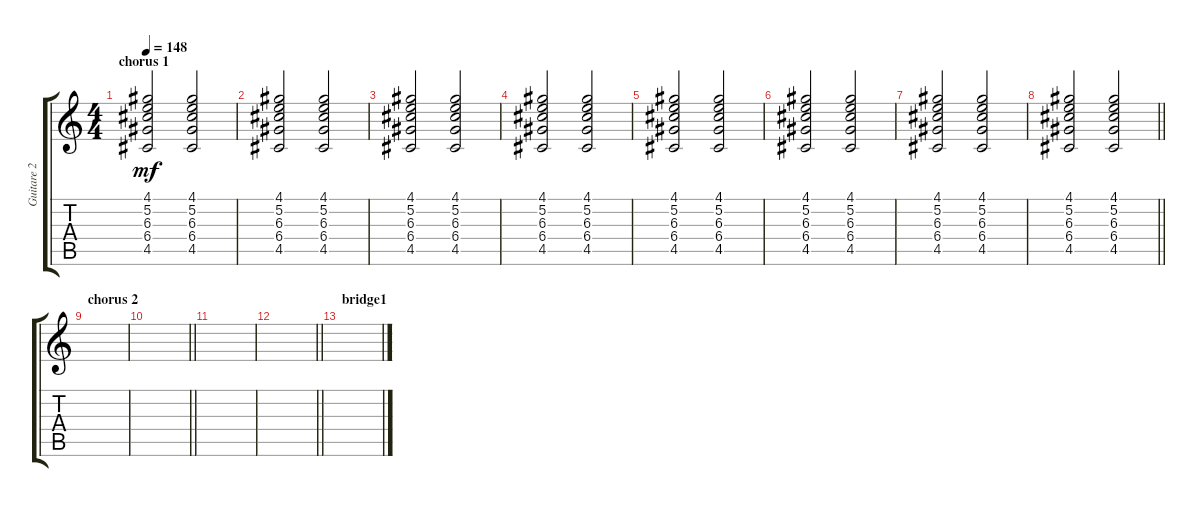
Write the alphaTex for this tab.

\track ("Guitare 2" "Guitare 2") {instrument overdrivenguitar}
\staff {score tabs}
\tuning (E4 B3 G3 D3 A2 E2) {hide}
\ts (4 4)
\section ("" "chorus 1")
\tempo 148
\clef g2
\ks c
(4.1 5.2 6.3 6.4 4.5).2{dy mf} (4.1 5.2 6.3 6.4 4.5).2 |
(4.1 5.2 6.3 6.4 4.5).2 (4.1 5.2 6.3 6.4 4.5).2 |
(4.1 5.2 6.3 6.4 4.5).2 (4.1 5.2 6.3 6.4 4.5).2 |
(4.1 5.2 6.3 6.4 4.5).2 (4.1 5.2 6.3 6.4 4.5).2 |
(4.1 5.2 6.3 6.4 4.5).2 (4.1 5.2 6.3 6.4 4.5).2 |
(4.1 5.2 6.3 6.4 4.5).2 (4.1 5.2 6.3 6.4 4.5).2 |
(4.1 5.2 6.3 6.4 4.5).2 (4.1 5.2 6.3 6.4 4.5).2 |
\barLineRight lightlight
(4.1 5.2 6.3 6.4 4.5).2 (4.1 5.2 6.3 6.4 4.5).2 |
\section ("" "chorus 2")
|
\barLineRight lightlight
|
|
\barLineRight lightlight
|
\section ("" "bridge1")
